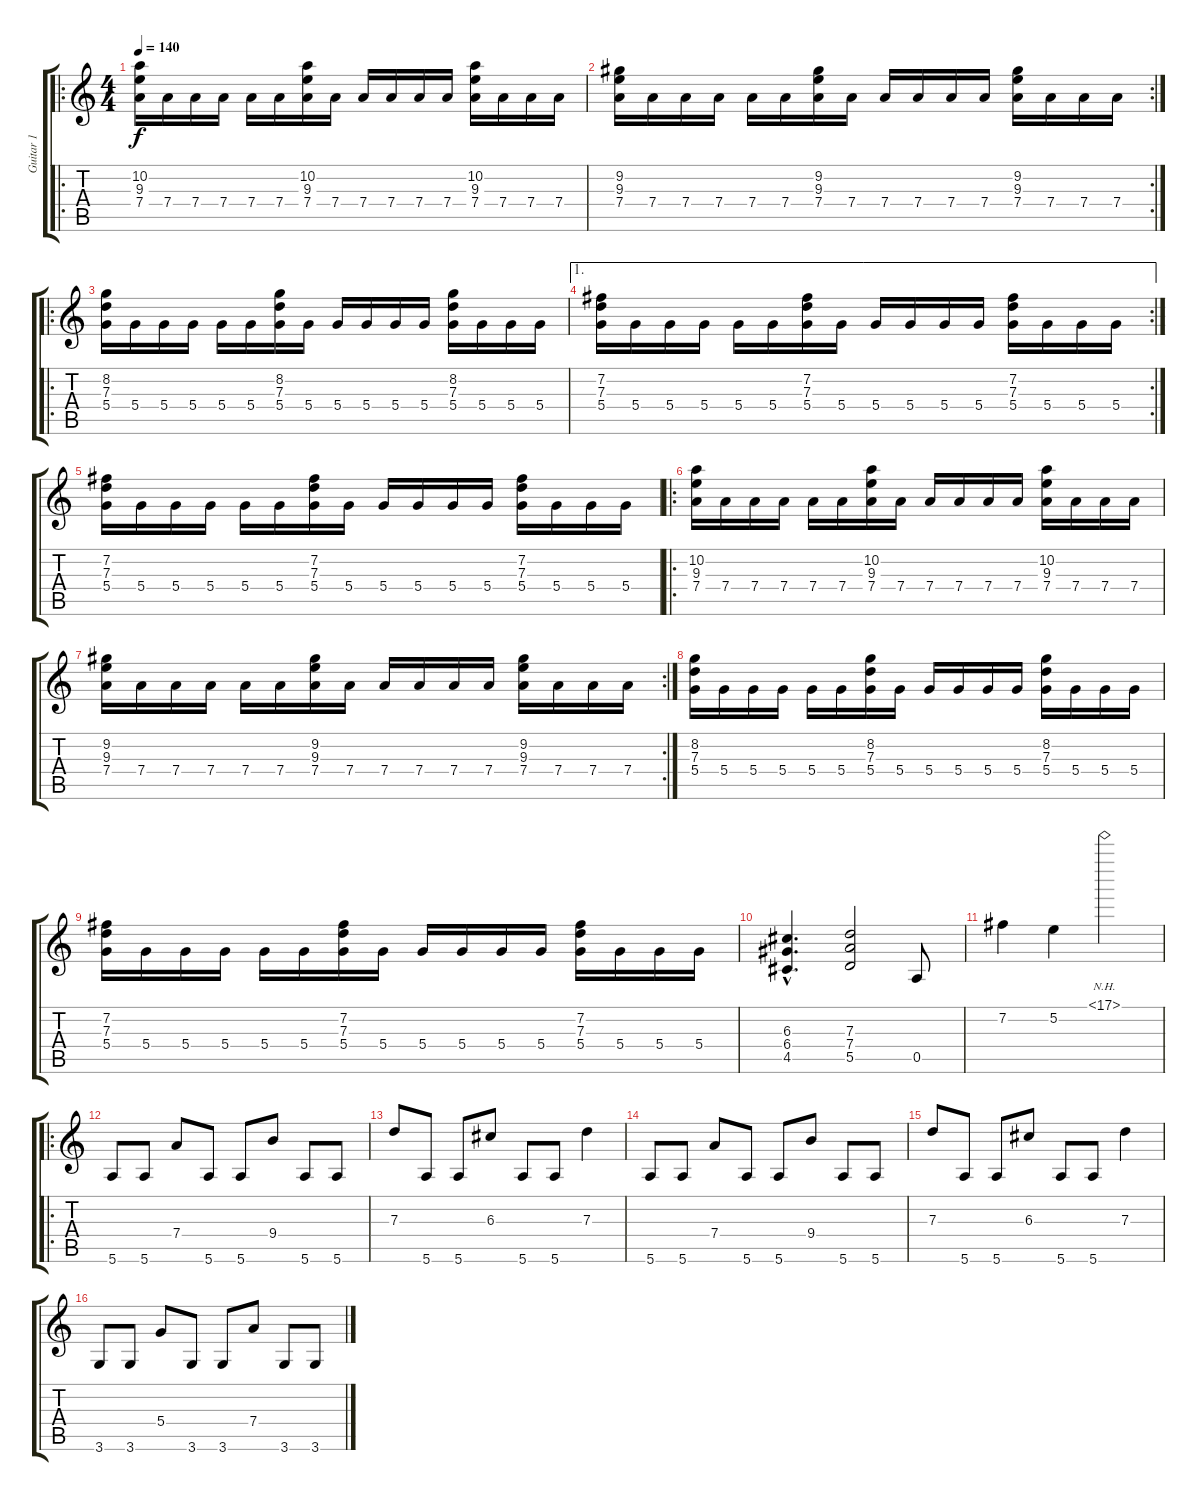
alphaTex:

\track ("Guitar 1" "Guitar 1") {instrument distortionguitar}
\staff {score tabs}
\tuning (E4 B3 G3 D3 A2 E2) {hide}
\ro
\ts (4 4)
\tempo 140
\clef g2
\ks c
(10.2 9.3 7.4).16{dy f instrument distortionguitar} 7.4.16 7.4.16 7.4.16 7.4.16 7.4.16 (10.2 9.3 7.4).16 7.4.16 7.4.16 7.4.16 7.4.16 7.4.16 (10.2 9.3 7.4).16 7.4.16 7.4.16 7.4.16 |
\rc 2
(9.2 9.3 7.4).16 7.4.16 7.4.16 7.4.16 7.4.16 7.4.16 (9.2 9.3 7.4).16 7.4.16 7.4.16 7.4.16 7.4.16 7.4.16 (9.2 9.3 7.4).16 7.4.16 7.4.16 7.4.16 |
\ro
(8.2 7.3 5.4).16 5.4.16 5.4.16 5.4.16 5.4.16 5.4.16 (8.2 7.3 5.4).16 5.4.16 5.4.16 5.4.16 5.4.16 5.4.16 (8.2 7.3 5.4).16 5.4.16 5.4.16 5.4.16 |
\ae 1
\rc 2
(7.2 7.3 5.4).16 5.4.16 5.4.16 5.4.16 5.4.16 5.4.16 (7.2 7.3 5.4).16 5.4.16 5.4.16 5.4.16 5.4.16 5.4.16 (7.2 7.3 5.4).16 5.4.16 5.4.16 5.4.16 |
(7.2 7.3 5.4).16 5.4.16 5.4.16 5.4.16 5.4.16 5.4.16 (7.2 7.3 5.4).16 5.4.16 5.4.16 5.4.16 5.4.16 5.4.16 (7.2 7.3 5.4).16 5.4.16 5.4.16 5.4.16 |
\ro
(10.2 9.3 7.4).16 7.4.16 7.4.16 7.4.16 7.4.16 7.4.16 (10.2 9.3 7.4).16 7.4.16 7.4.16 7.4.16 7.4.16 7.4.16 (10.2 9.3 7.4).16 7.4.16 7.4.16 7.4.16 |
\rc 2
(9.2 9.3 7.4).16 7.4.16 7.4.16 7.4.16 7.4.16 7.4.16 (9.2 9.3 7.4).16 7.4.16 7.4.16 7.4.16 7.4.16 7.4.16 (9.2 9.3 7.4).16 7.4.16 7.4.16 7.4.16 |
(8.2 7.3 5.4).16 5.4.16 5.4.16 5.4.16 5.4.16 5.4.16 (8.2 7.3 5.4).16 5.4.16 5.4.16 5.4.16 5.4.16 5.4.16 (8.2 7.3 5.4).16 5.4.16 5.4.16 5.4.16 |
(7.2 7.3 5.4).16 5.4.16 5.4.16 5.4.16 5.4.16 5.4.16 (7.2 7.3 5.4).16 5.4.16 5.4.16 5.4.16 5.4.16 5.4.16 (7.2 7.3 5.4).16 5.4.16 5.4.16 5.4.16 |
(6.3{hac} 6.4{hac} 4.5{hac}).4{d} (7.3 7.4 5.5).2 0.5.8 |
7.2.4 5.2.4 17.1{nh}.2 |
\ro
5.6.8 5.6.8 7.4.8 5.6.8 5.6.8 9.4.8 5.6.8 5.6.8 |
7.3.8 5.6.8 5.6.8 6.3.8 5.6.8 5.6.8 7.3.4 |
5.6.8 5.6.8 7.4.8 5.6.8 5.6.8 9.4.8 5.6.8 5.6.8 |
7.3.8 5.6.8 5.6.8 6.3.8 5.6.8 5.6.8 7.3.4 |
3.6.8 3.6.8 5.4.8 3.6.8 3.6.8 7.4.8 3.6.8 3.6.8
